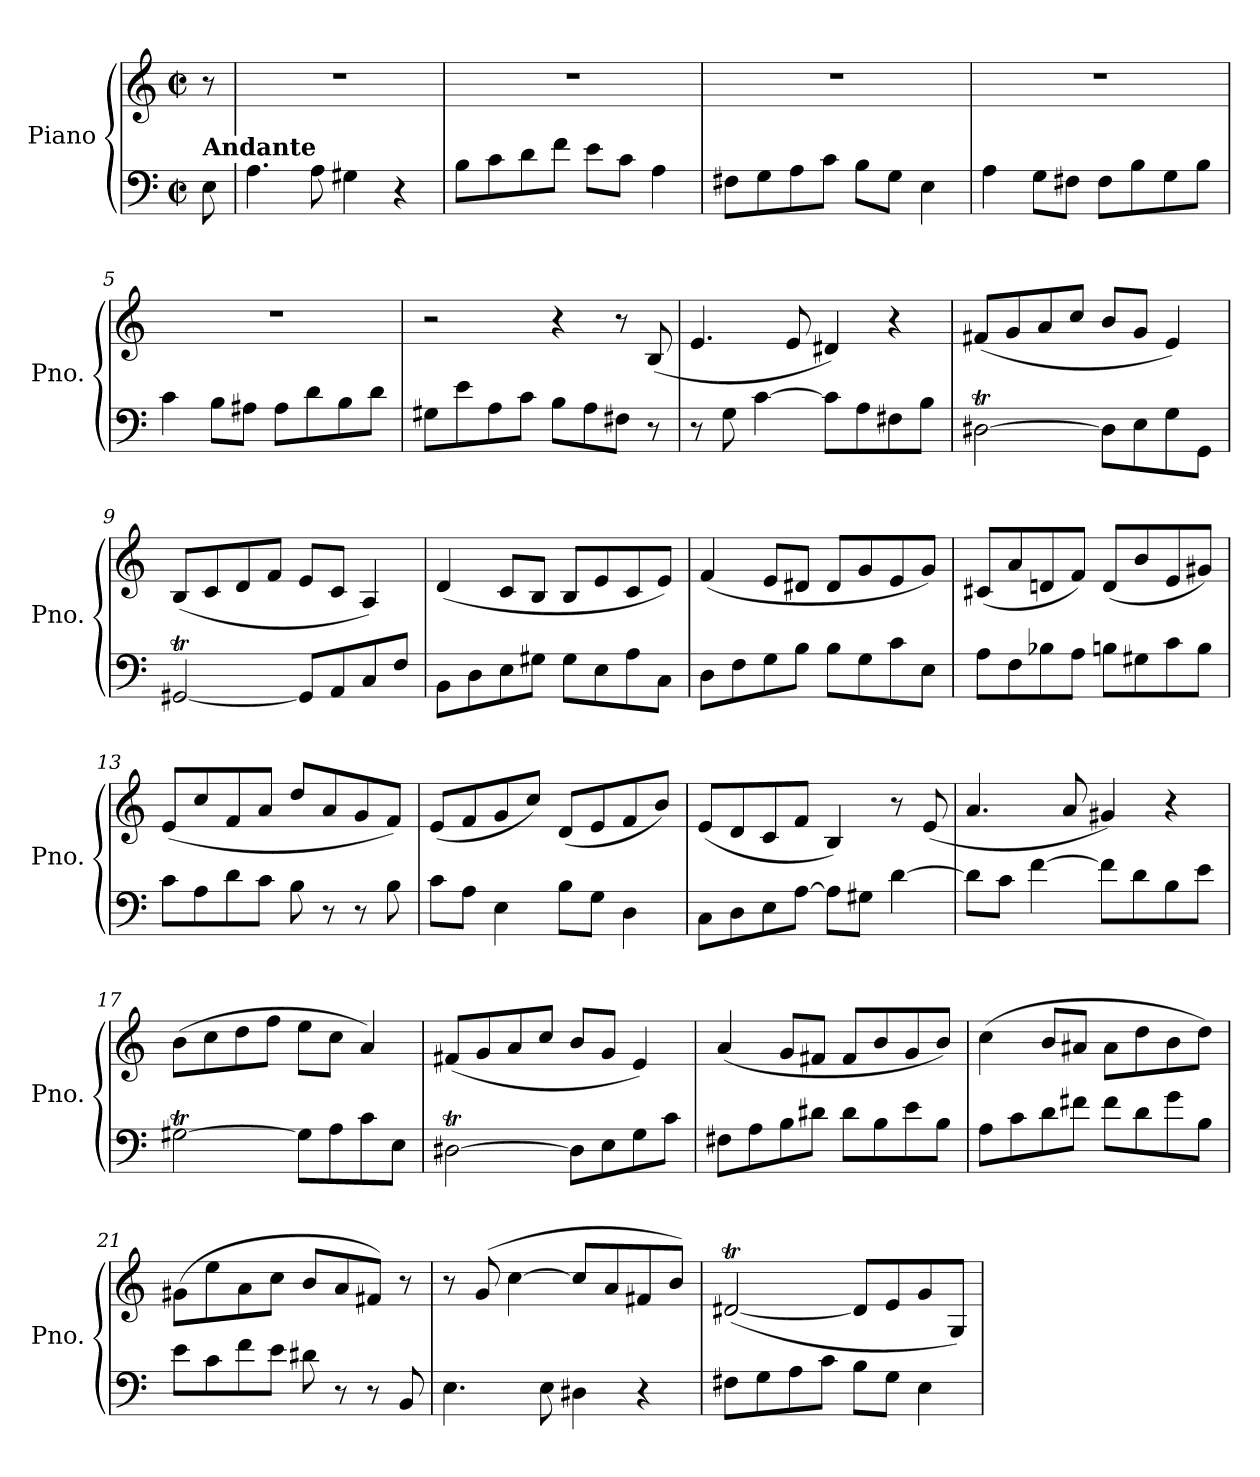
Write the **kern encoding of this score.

**kern	**kern
*part1	*part1
*staff2	*staff1
*I"Piano	*
*I'Pno.	*
*clefF4	*clefG2
*k[]	*k[]
*M2/2	*M2/2
*met(c|)	*met(c|)
=	=
!LO:TX:a:B:t=Andante	!
8E\	8r
=1	=1
4.A\	1r
8A\	.
4G#X\	.
4r	.
=2	=2
8B\L	1r
8c\	.
8d\	.
8f\J	.
8e\L	.
8c\J	.
4A\	.
=3	=3
8F#X\L	1r
8G\	.
8A\	.
8c\J	.
8B\L	.
8G\J	.
4E\	.
=4	=4
4A\	1r
8G\L	.
8F#X\J	.
8F#\L	.
8B\	.
8G\	.
8B\J	.
!!LO:LB:g=z
=5	=5
4c\	1r
8B\L	.
8A#X\J	.
8A#\L	.
8d\	.
8B\	.
8d\J	.
=6	=6
8G#X\L	2r
8e\	.
8A\	.
8c\J	.
8B\L	4r
8A\	.
8F#X\J	8r
8r	(8B/
=7	=7
8r	4.e/
8G\	.
[4c\	.
.	8e/
8c\L]	4d#X/)
8A\	.
8F#X\	4r
8B\J	.
=8	=8
[2D#Xt\	(8f#X/L
.	8g/
.	8a/
.	8cc/J
8D#\L]	8b/L
8E\	8g/J
8G\	4e/)
8GG\J	.
!!LO:LB:g=z
=9	=9
[2GG#Xt/	(8B/L
.	8c/
.	8d/
.	8f/J
8GG#/L]	8e/L
8AA/	8c/J
8C/	4A/)
8F/J	.
=10	=10
8BB\L	(4d/
8D\	.
8E\	8c/L
8G#X\J	8B/J
8G#\L	8B/L
8E\	8e/
8A\	8c/
8C\J	8e/J)
=11	=11
8D\L	(4f/
8F\	.
8G\	8e/L
8B\J	8d#X/J
8B\L	8d#/L
8G\	8g/
8c\	8e/
8E\J	8g/J)
=12	=12
8A\L	(8c#X/L
8F\	8a/
8B-X\	8dn/
8A\J	8f/J)
8Bn\L	(8d/L
8G#X\	8b/
8c\	8e/
8B\J	8g#X/J)
!!LO:LB:g=z
=13	=13
8c\L	(8e/L
8A\	8cc/
8d\	8f/
8c\J	8a/J
8B\	8dd/L
8r	8a/
8r	8g/
8B\	8f/J)
=14	=14
8c\L	(8e/L
8A\J	8f/
4E\	8g/
.	8cc/J)
8B\L	(8d/L
8G\J	8e/
4D\	8f/
.	8b/J)
=15	=15
8C\L	(8e/L
8D\	8d/
8E\	8c/
[8A\J	8f/J
8A\L]	4B/)
8G#X\J	.
[4d\	8r
.	(8e/
=16	=16
8d\L]	4.a/
8c\J	.
[4f\	.
.	8a/
8f\L]	4g#X/)
8d\	.
8B\	4r
8e\J	.
!!LO:LB:g=z
=17	=17
[2G#Xt\	(8b\L
.	8cc\
.	8dd\
.	8ff\J
8G#\L]	8ee\L
8A\	8cc\J
8c\	4a/)
8E\J	.
=18	=18
[2D#Xt\	(8f#X/L
.	8g/
.	8a/
.	8cc/J
8D#\L]	8b/L
8E\	8g/J
8G\	4e/)
8c\J	.
=19	=19
8F#X\L	(4a/
8A\	.
8B\	8g/L
8d#X\J	8f#X/J
8d#\L	8f#/L
8B\	8b/
8e\	8g/
8B\J	8b/J)
=20	=20
8A\L	(4cc\
8c\	.
8d\	8b/L
8f#X\J	8a#X/J
8f#\L	8a#\L
8d\	8dd\
8g\	8b\
8B\J	8dd\J)
!!LO:PB:g=z
=21	=21
8e\L	(8g#X\L
8c\	8ee\
8f\	8a\
8e\J	8cc\J
8d#X\	8b/L
8r	8a/
8r	8f#X/J)
8BB/	8r
=22	=22
4.E\	8r
.	(8g/
.	[4cc\
8E\	.
4D#X\	8cc/L]
.	8a/
4r	8f#X/
.	8b/J)
=23	=23
8F#X\L	([2d#Xt/
8G\	.
8A\	.
8c\J	.
8B\L	8d#/L]
8G\J	8e/
4E\	8g/
.	8G/J)
=	=
*-	*-
